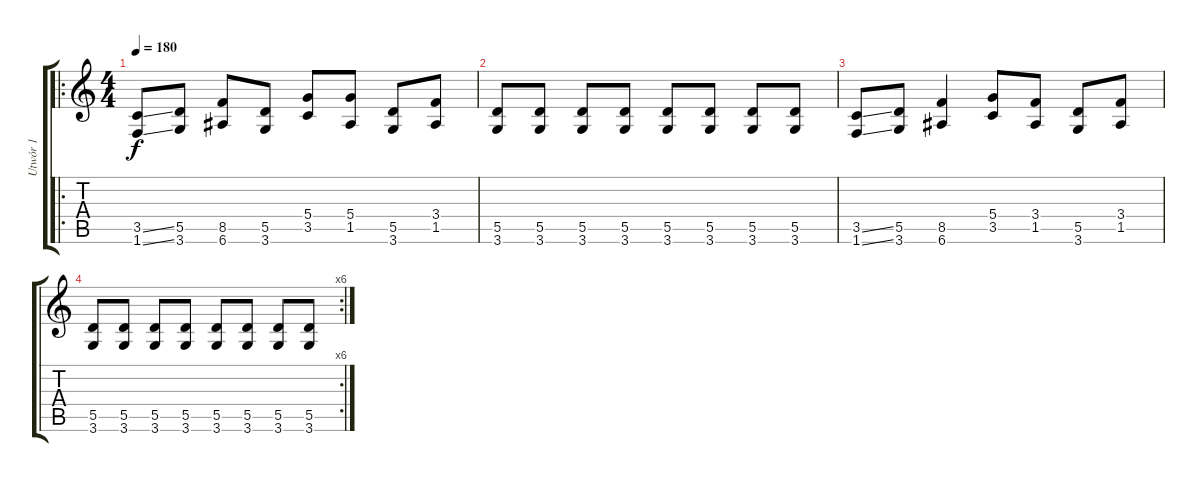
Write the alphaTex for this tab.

\track ("Utwór 1" "Utwór 1") {instrument distortionguitar}
\staff {score tabs}
\tuning (E4 B3 G3 D3 A2 E2) {hide}
\ro
\ts (4 4)
\tempo 180
\clef g2
\ks c
(3.5{ss} 1.6{ss}).8{dy f} (5.5 3.6).8 (8.5 6.6).8 (5.5 3.6).8 (5.4 3.5).8 (5.4 1.5).8 (5.5 3.6).8 (3.4 1.5).8 |
(5.5 3.6).8 (5.5 3.6).8 (5.5 3.6).8 (5.5 3.6).8 (5.5 3.6).8 (5.5 3.6).8 (5.5 3.6).8 (5.5 3.6).8 |
(3.5{ss} 1.6{ss}).8 (5.5 3.6).8 (8.5 6.6).4 (5.4 3.5).8 (3.4 1.5).8 (5.5 3.6).8 (3.4 1.5).8 |
\rc 6
(5.5 3.6).8 (5.5 3.6).8 (5.5 3.6).8 (5.5 3.6).8 (5.5 3.6).8 (5.5 3.6).8 (5.5 3.6).8 (5.5 3.6).8
